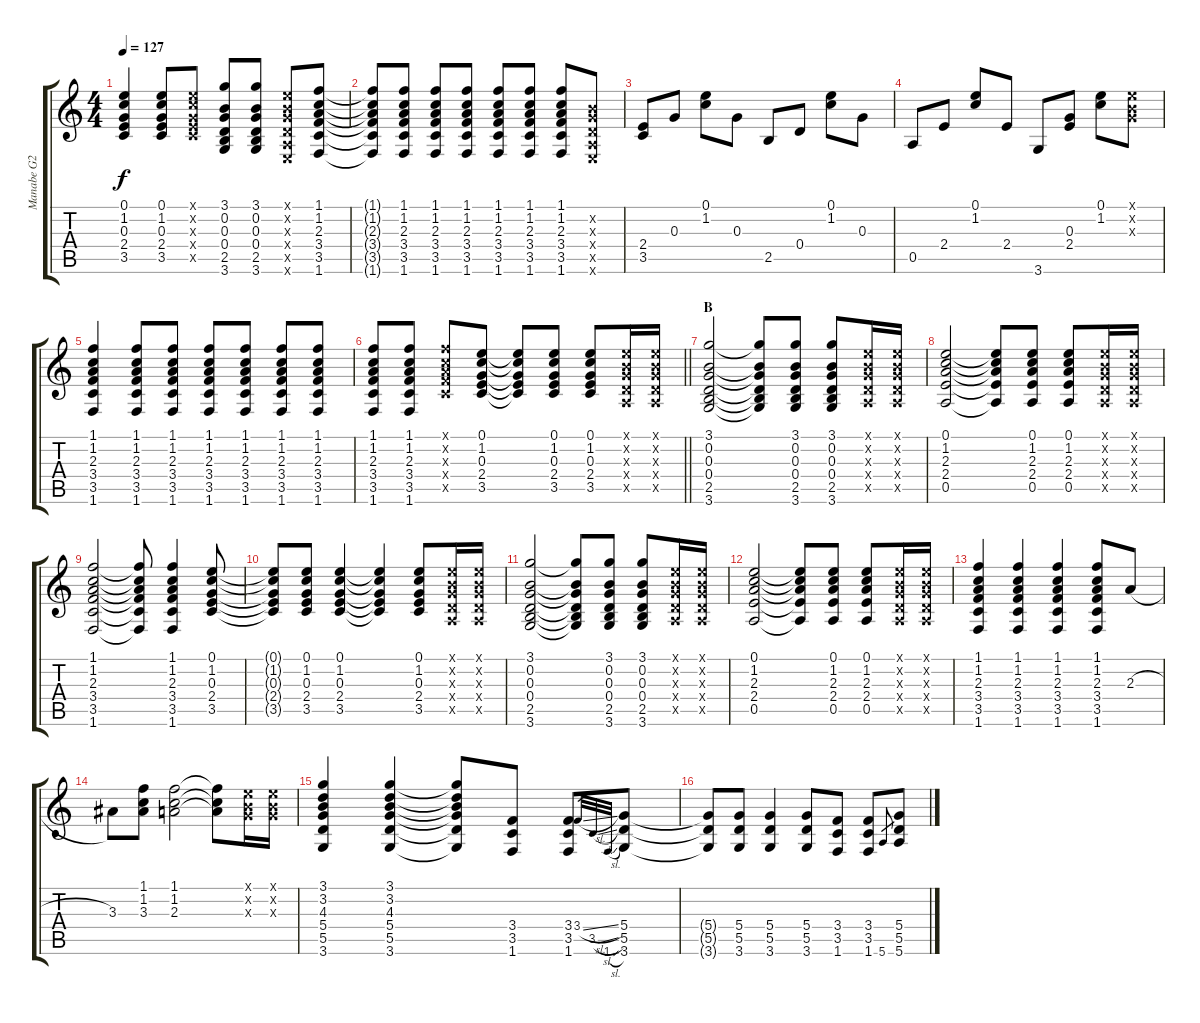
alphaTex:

\track ("Manabe G2" "Manabe G2") {instrument overdrivenguitar}
\staff {score tabs}
\tuning (E4 B3 G3 D3 A2 E2) {hide}
\ts (4 4)
\tempo 127
\clef g2
\ks c
(0.1 1.2 0.3 2.4 3.5).4{dy f} (0.1 1.2 0.3 2.4 3.5).8 (0.1{x} 1.2{x} 0.3{x} 2.4{x} 3.5{x}).8 (3.1 0.2 0.3 0.4 2.5 3.6).8 (3.1 0.2 0.3 0.4 2.5 3.6).8 (0.1{x} 0.2{x} 0.3{x} 0.4{x} 0.5{x} 0.6{x}).8 (1.1 1.2 2.3 3.4 3.5 1.6).8 |
(1.1{t} 1.2{t} 2.3{t} 3.4{t} 3.5{t} 1.6{t}).8 (1.1 1.2 2.3 3.4 3.5 1.6).8 (1.1 1.2 2.3 3.4 3.5 1.6).8 (1.1 1.2 2.3 3.4 3.5 1.6).8 (1.1 1.2 2.3 3.4 3.5 1.6).8 (1.1 1.2 2.3 3.4 3.5 1.6).8 (1.1 1.2 2.3 3.4 3.5 1.6).8 (0.2{x} 0.3{x} 0.4{x} 0.5{x} 0.6{x}).8 |
(2.4 3.5).8 0.3.8 (0.1 1.2).8 0.3.8 2.5.8 0.4.8 (0.1 1.2).8 0.3.8 |
0.5.8 2.4.8 (0.1 1.2).8 2.4.8 3.6.8 (0.3 2.4).8 (0.1 1.2).8 (0.1{x} 0.2{x} 0.3{x}).8 |
(1.1 1.2 2.3 3.4 3.5 1.6).4 (1.1 1.2 2.3 3.4 3.5 1.6).8 (1.1 1.2 2.3 3.4 3.5 1.6).8 (1.1 1.2 2.3 3.4 3.5 1.6).8 (1.1 1.2 2.3 3.4 3.5 1.6).8 (1.1 1.2 2.3 3.4 3.5 1.6).8 (1.1 1.2 2.3 3.4 3.5 1.6).8 |
\barLineRight lightlight
(1.1 1.2 2.3 3.4 3.5 1.6).8 (1.1 1.2 2.3 3.4 3.5 1.6).8 (1.1{x} 1.2{x} 2.3{x} 3.4{x} 3.5{x}).8 (0.1 1.2 0.3 2.4 3.5).8 (0.1{t} 1.2{t} 0.3{t} 2.4{t} 3.5{t}).8 (0.1 1.2 0.3 2.4 3.5).8 (0.1 1.2 0.3 2.4 3.5).8 (0.1{x} 0.2{x} 0.3{x} 0.4{x} 0.5{x}).16 (0.1{x} 0.2{x} 0.3{x} 0.4{x} 0.5{x}).16 |
\section ("" "B")
(3.1 0.2 0.3 0.4 2.5 3.6).2 (3.1{t} 0.2{t} 0.3{t} 0.4{t} 2.5{t} 3.6{t}).8 (3.1 0.2 0.3 0.4 2.5 3.6).8 (3.1 0.2 0.3 0.4 2.5 3.6).8 (0.1{x} 0.2{x} 0.3{x} 0.4{x} 0.5{x}).16 (0.1{x} 0.2{x} 0.3{x} 0.4{x} 0.5{x}).16 |
(0.1 1.2 2.3 2.4 0.5).2 (0.1{t} 1.2{t} 2.3{t} 2.4{t} 0.5{t}).8 (0.1 1.2 2.3 2.4 0.5).8 (0.1 1.2 2.3 2.4 0.5).8 (0.1{x} 0.2{x} 0.3{x} 0.4{x} 0.5{x}).16 (0.1{x} 0.2{x} 0.3{x} 0.4{x} 0.5{x}).16 |
(1.1 1.2 2.3 3.4 3.5 1.6).2 (1.1{t} 1.2{t} 2.3{t} 3.4{t} 3.5{t} 1.6{t}).8 (1.1 1.2 2.3 3.4 3.5 1.6).4 (0.1 1.2 0.3 2.4 3.5).8 |
(0.1{t} 1.2{t} 0.3{t} 2.4{t} 3.5{t}).8 (0.1 1.2 0.3 2.4 3.5).8 (0.1 1.2 0.3 2.4 3.5).4 (0.1{t} 1.2{t} 0.3{t} 2.4{t} 3.5{t}).4 (0.1 1.2 0.3 2.4 3.5).8 (0.1{x} 0.2{x} 0.3{x} 0.4{x} 0.5{x}).16 (0.1{x} 0.2{x} 0.3{x} 0.4{x} 0.5{x}).16 |
(3.1 0.2 0.3 0.4 2.5 3.6).2 (3.1{t} 0.2{t} 0.3{t} 0.4{t} 2.5{t} 3.6{t}).8 (3.1 0.2 0.3 0.4 2.5 3.6).8 (3.1 0.2 0.3 0.4 2.5 3.6).8 (0.1{x} 0.2{x} 0.3{x} 0.4{x} 0.5{x}).16 (0.1{x} 0.2{x} 0.3{x} 0.4{x} 0.5{x}).16 |
(0.1 1.2 2.3 2.4 0.5).2 (0.1{t} 1.2{t} 2.3{t} 2.4{t} 0.5{t}).8 (0.1 1.2 2.3 2.4 0.5).8 (0.1 1.2 2.3 2.4 0.5).8 (0.1{x} 0.2{x} 0.3{x} 0.4{x} 0.5{x}).16 (0.1{x} 0.2{x} 0.3{x} 0.4{x} 0.5{x}).16 |
(1.1 1.2 2.3 3.4 3.5 1.6).4 (1.1 1.2 2.3 3.4 3.5 1.6).4 (1.1 1.2 2.3 3.4 3.5 1.6).4 (1.1 1.2 2.3 3.4 3.5 1.6).8 2.3{h}.8 |
3.3.8 (1.1 1.2 3.3).8 (1.1 1.2 2.3).2 (1.1{t} 1.2{t} 2.3{t}).8 (0.1{x} 0.2{x} 0.3{x}).16 (0.1{x} 0.2{x} 0.3{x}).16 |
(3.1 3.2 4.3 5.4 5.5 3.6).4 (3.1 3.2 4.3 5.4 5.5 3.6).4 (3.1{t} 3.2{t} 4.3{t} 5.4{t} 5.5{t} 3.6{t}).8 (3.4 3.5 1.6).8 (3.4 3.5 1.6).8 3.4{sl}.32{gr} 3.5{sl}.32{gr} 1.6{sl}.32{gr} (5.4 5.5 3.6).8 |
(5.4{t} 5.5{t} 3.6{t}).8 (5.4 5.5 3.6).8 (5.4 5.5 3.6).4 (5.4 5.5 3.6).8 (3.4 3.5 1.6).8 (3.4 3.5 1.6).8 5.6.8{gr} (5.4 5.5 5.6).8
